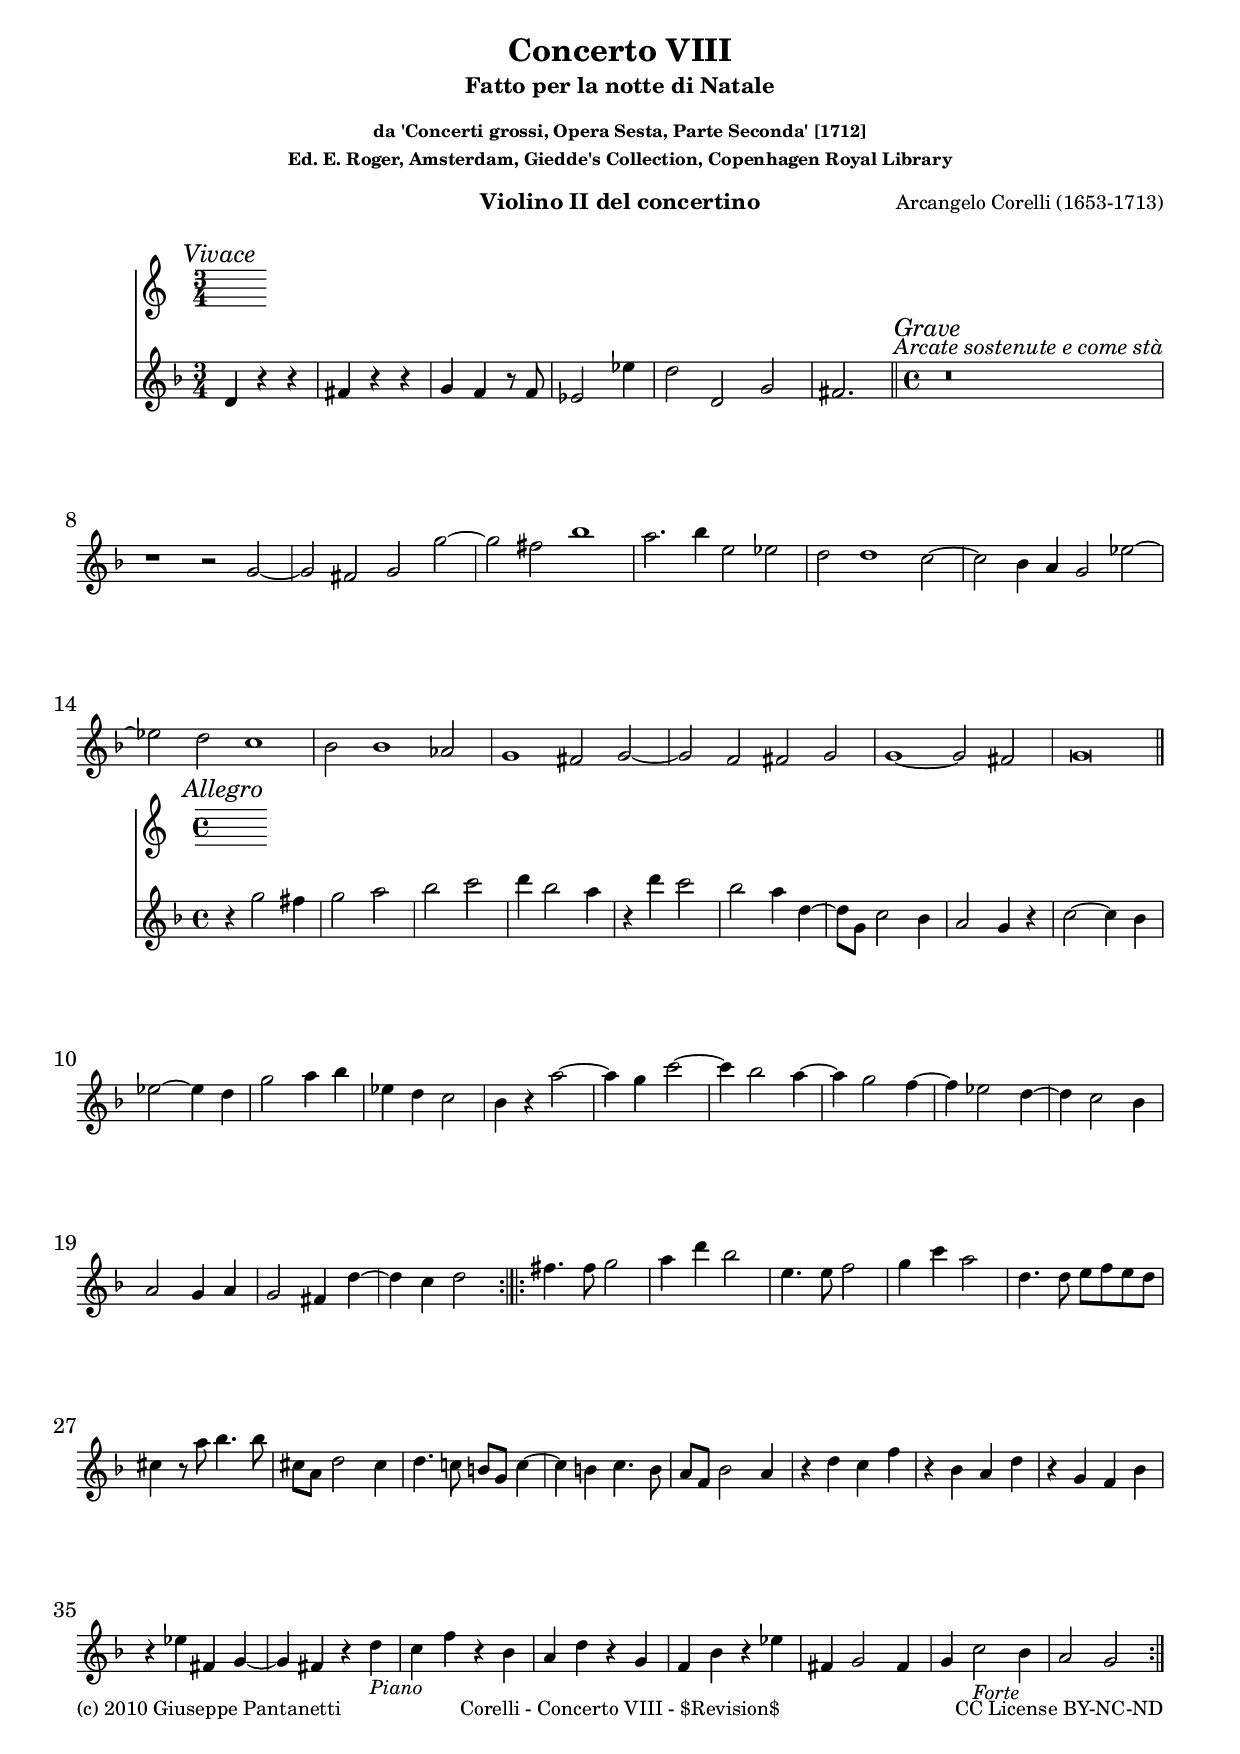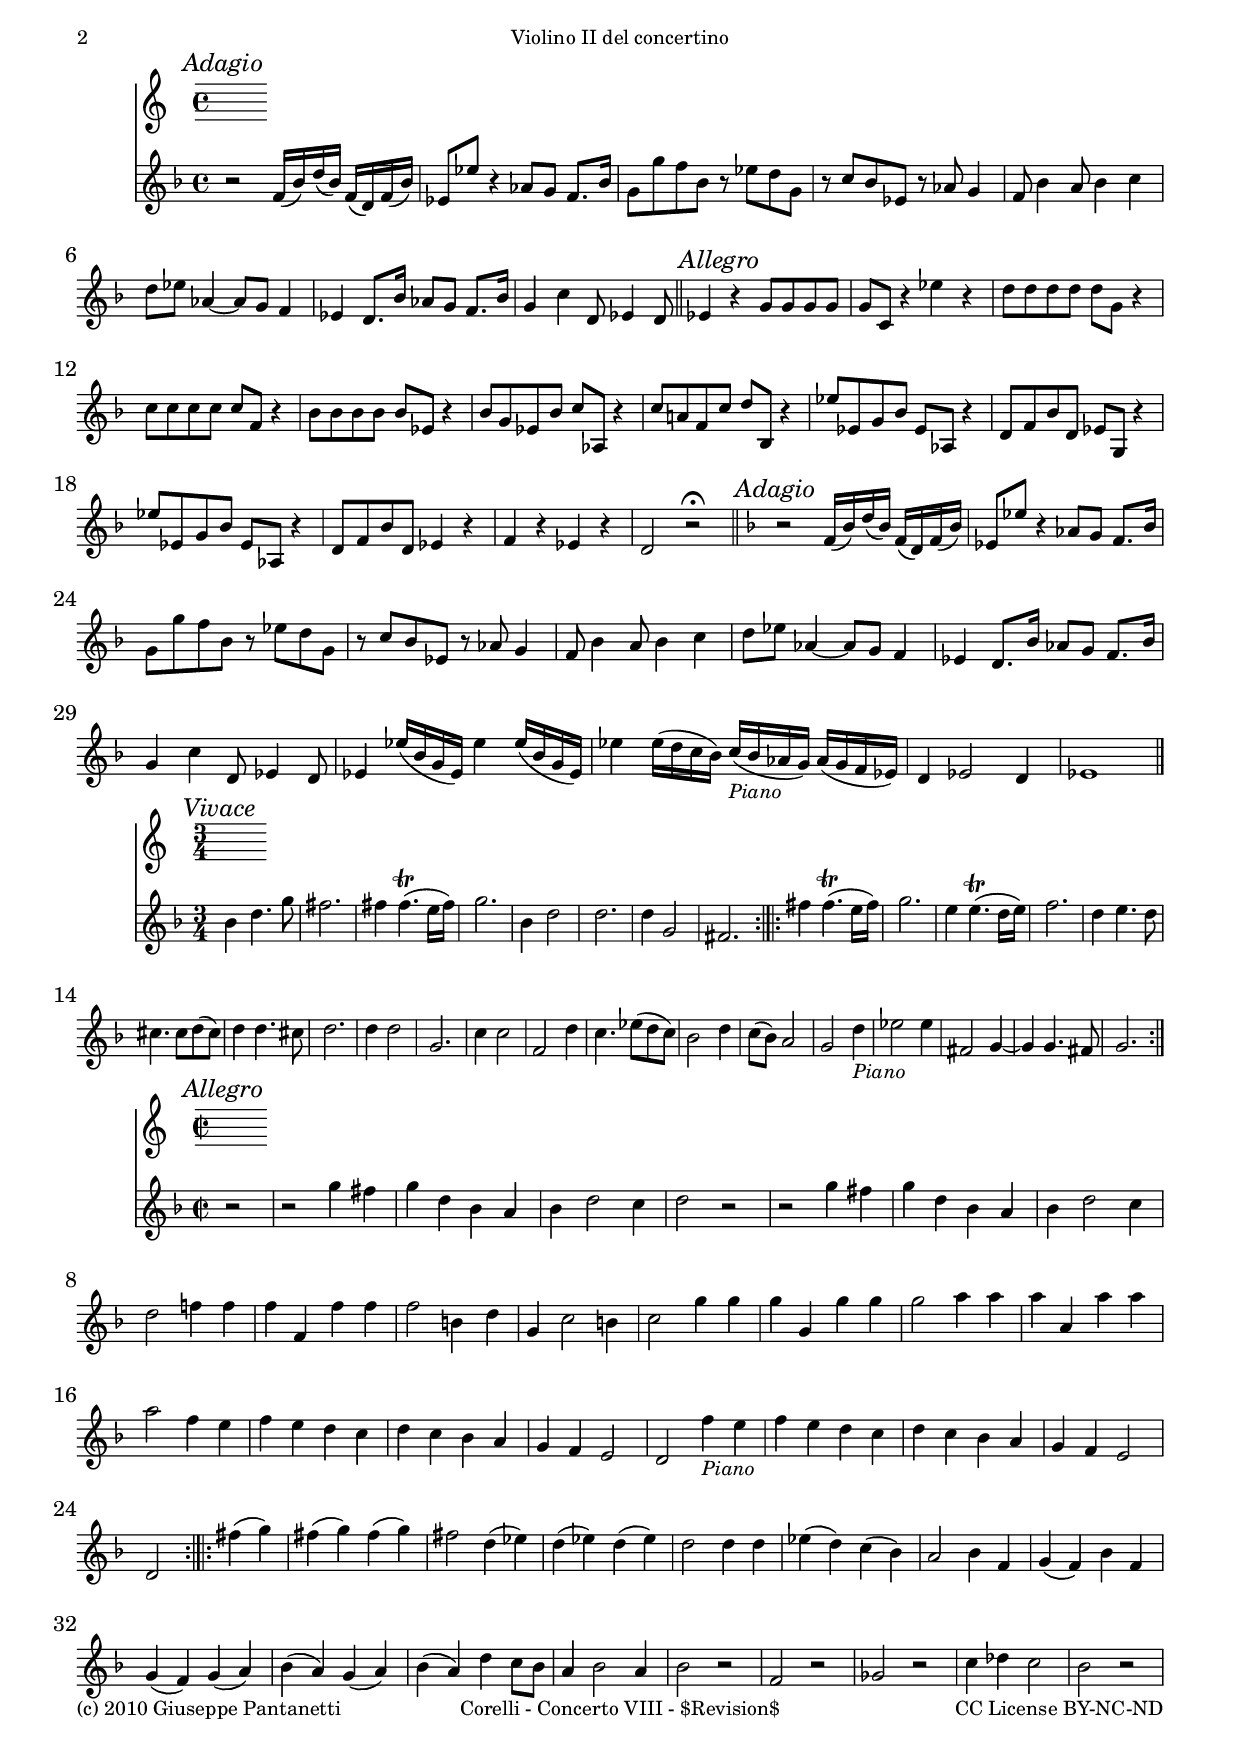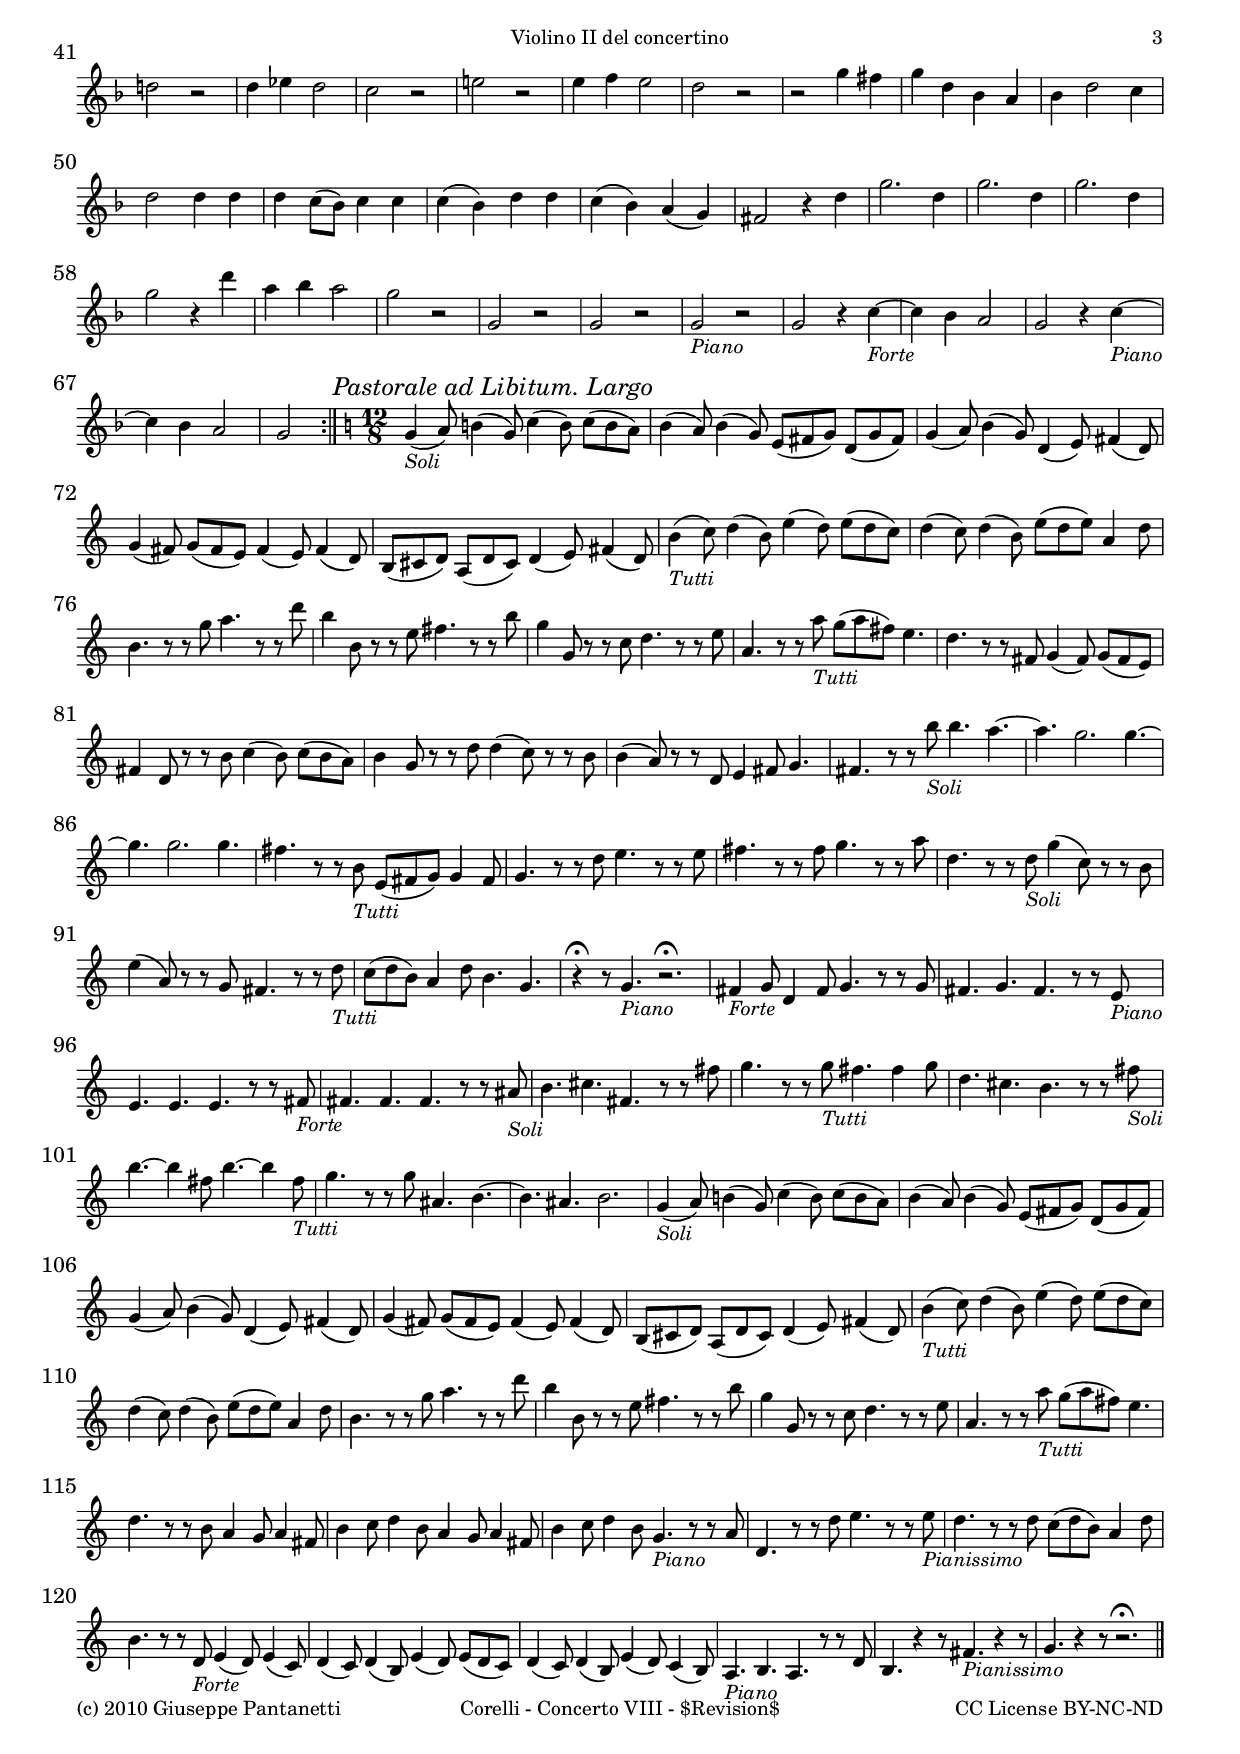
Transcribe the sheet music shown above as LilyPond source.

\include "corelli_viii_header.ly"
\include "corelli_viii_utilities.ly"
%#(set-global-staff-size 16.8)
#(set-global-staff-size 17.2)
%#(set-global-staff-size 17)

\paper  {
	auto-first-page-number = ##t
  # (define page-breaking ly:page-turn-breaking)
}

\layout {
	\context { \Score skipBars = ##t }
}

vlIIvivace = \relative c' { 
	\global
	\time 3/4
	\key d \minor
	\clef treble

	d4 r r |
	fis r r |
	g f r8 f |
	ees2 ees'4 |
	\set Score.measureLength = #(ly:make-moment 6 4)
	d2 d, g |
	\set Score.measureLength = #(ly:make-moment 3 4)
	fis2. |
}

vlIIgrave = \relative c'' { 
	\global
	\clef treble
	\time 4/4
	\set Score.measureLength = #(ly:make-moment 4 2)

	r\breve |
	r1 r2 g2~ |
	g2 fis g g'~ |
	g fis bes1 |
	a2. bes4 e,2 ees |
	d2 d1 c2~ |
	c2 bes4 a g2 ees'2~ | 
	
	ees2 d c1 |
	bes2 bes1 aes2 |
	g1 fis2 g2~ |
	g f fis g |
	g1~ g2 fis |
	g\breve | \bar "|."
}

vlIIallegro = \relative c'' { 
	\global
	\clef treble
	\key d \minor
	\time 4/4
	\set Score.measureLength = #(ly:make-moment 4 4)
	
	r4 g'2 fis4 |
	g2 a |
	bes c |
	d4 bes2 a4 |
	r4 d c2 |
	bes a4 d,~ |
	d8 g, c2 bes4 |
	a2 g4 r |
	c2~ c4 bes |
	ees2~ ees4 d |

	g2 a4 bes |
	ees, d c2 |
	bes4 r4 a'2~ |
	a4 g c2~ |
	c4 bes2 a4~ |
	a4 g2 f4~ |
	f ees2 d4~ |
	d c2 bes4 |
	a2 g4 a |
	g2 fis4 d'~ |

	d c d2 \bar ":|.|:"
	fis4. fis8 g2 |
	a4 d bes2 |
	e,4. e8 f2 |
	g4 c a2 |
	d,4. d8 e f e d |
	cis4 r8 a' bes4. bes8 |
	
	cis,8 a d2 cis4 |
	d4. c!8 b g c4~|
	c b c4. b8 |
	a f bes2 a4 |
	r4 d c f |
	r bes, a d |
	r g, f bes |

	r ees fis, g~ |
	g fis r d'_\piano |
	c f r bes,|
	a d r g,|
	f bes r ees|
	fis, g2 fis4|
	g c2_\forte bes4|
	a2 g2 \bar ":|"
}

vlIIadagio = \relative c' { 
	\global
	\key d \minor

	r2 f16( bes) d( bes) f( d) f( bes) |
	ees,8 ees' r4 aes,8 g f8. bes16 |
	g8 g' f bes, r ees d g, |
	r c bes ees, r aes g4 |
	f8 bes4 a8 bes4 c |
	d8 ees aes,4~ aes8 g f4 |
	ees d8. bes'16 aes8 g f8. bes16 |
	g4 c d,8 ees4 d8 |
}

vlIIallegroII = \relative c' { 
	\global

	ees4 r g8 g g g |
	g c, r4 ees' r |
	
	d8 d d d d g, r4 |
	c8 c c c c f, r4|
	bes8 bes bes bes bes ees, r4|
	bes'8 g ees bes' c aes, r4|
	c'8 a! f c' d bes, r4|

	ees'8 ees, g bes ees, aes, r4|
	d8 f bes d, ees g, r4|
	ees''8 ees, g bes ees, aes, r4|
	d8 f bes d, ees4 r |

	f r ees r |
	d2 r\fermata |
}

vlIIadagioII = {
	\vlIIadagio 
	\relative c' { ees4 \repeat unfold 2 {ees'16( bes g ees) ees'4} 
	ees16( d c bes) c(_\piano bes aes g) aes( g f ees) |
	d4 ees2 d4 |
	ees1 | } \bar "|."
}

vlIIvivaceII = \relative c'' { 
	\global
	\key d \minor
	\time 3/4

	bes 4 d4. g8 |
	fis2. |
	<<{fis4 fis4. e16 fis16} {\vivtrill}>>|
	g2. |
	bes,4 d2 |
	d2. |
	d4 g,2 |
	fis2. | \bar ":|.|:"
	<<{fis'4 fis4. e16 fis16} {\vivtrill}>>|
	g2. |

	<<{e4 e4. d16 e16} {\vivtrill}>>|
	f2. |
	d4 e4. d8|
	cis4. cis8 d( cis)|
	d4 d4. cis8|
	d2.|
	d4 d2|
	g,2.|
	c4 c2|
	f,2 d'4|
	c4. ees8( d c)|
	
	bes2 d4|
	c8( bes) a2|
	g d'4_\piano|
	ees2 ees4|
	fis,2 g4~|
	g g4. fis8|
	g2. | \bar ":|.|:"
}

vlIIallegroIII = \relative c'' {
	\global
	\key d \minor
	\time 2/2

	\partial 4*2 \repeat unfold 2 { r2 |
	r2 g'4 fis |
	g d bes a |
	bes d2 c4 |
	d2 } f!4 f |
	f f, f' f |
	f2 b,4 d |
	g, c2 b4 |
	c2 g'4 g |
	g g, g' g |

	g2 a4 a |
	a a, a' a |
	a2 
	<<{\repeat unfold 2 {f4 e | f e d c | d c bes a | g f e2 | d2}}{s2 | s1*3 | s2 s2_\piano | s1*3 | s2}>>
	\bar ":|.|:"

	\repeat unfold 3 {fis'4( g) } |
	fis2 \repeat unfold 3 {d4( ees)} |
	d2 d4 d |
	ees(  d) c( bes) |
	a2 \repeat unfold 2 {bes4 f g( f) } 
	
	\repeat unfold 2 {g4( a) bes( a)} d c8 bes |
	a4 bes2 a4 |
	bes2 r|
	f r|
	ges r|
	c4 des c2|
	bes r|
	d! r|
	d4 ees d2|

	c r|
	e! r|
	e4 f e2|
	d r|
	r g4 fis|
	g d bes a|
	bes d2 c4|
	d2 d4 d|
	d c8( bes) c4 c|
	c( bes) d d |
	c( bes) a( g)|
	fis2 r4 \repeat unfold 3 { d'4 g2. } d4 |
	g2 r4 d'4 |
	a bes a2 |
	g2 r | << \repeat unfold 3 {g,2 r} {\repeat unfold 2 {s1} s2_\piano r }>>
	<< {\repeat unfold 2 {g2 r4 c4~ | c bes a2 |}} {s2 s4 s4_\forte s1 s2 s4 s4_\piano s1} >>

	\set Score.measureLength = #(ly:make-moment 2 4)
        g2 \bar ":|" 
}

vlIIpastoralepiece = \relative c'' {
	g4(_\soli a8) b!4( g8) c4( b8) c8( b a) |
	b4( a8) b4( g8) e( fis g) d( g fis) |
	
	g4( a8) b4( g8) d4( e8) fis4( d8)
	g4( fis8) g( fis e) fis4( e8) fis4( d8) |
	b( cis d) a( d cis) d4( e8) fis4( d8) |
	b'4(_\tutti c8) d4( b8) e4( d8) e8( d c) |

	d4( c8) d4( b8) e( d e) a,4 d8 |
	b4. r8 r g' a4. r8 r d |
	b4 b,8 r r e fis4. r8 r b |
	g4 g,8 r r c d4. r8 r e|

	a,4. r8 r a'_\tutti g( a fis) e4.|
}

vlIIpastorale = \relative c'' {
	\global
	\key c \major
	\time 12/8

	\vlIIpastoralepiece
	
	d4. r8 r fis, g4( fis8) g( fis e) |
	fis4 d8 r r b' c4( b8) c( b a) |
	b4 g8 r r d' d4( c8) r r b8|

	b4( a8) r r d, e4 fis8 g4.|
	fis4. r8 r b'_\soli b4. a~|
	a g2. g4.~|
	g g2. g4.|
	fis4. r8 r b,_\tutti e,8( fis g) g4 fis8|

	g4. r8 r d' e4. r8 r e |
	fis4. r8 r fis g4. r8 r a|
	d,4. r8 r d_\soli g4( c,8) r r b|
	e4( a,8) r r g fis4. r8 r d'_\tutti|
	c( d b) a4 d8 b4. g|

	r4^\fermata r8 g4._\piano r2.^\fermata |
	fis4_\forte g8 d4 fis8 g4. r8 r g |

	fis4. g fis r8 r e_\piano |
	e4. e e r8 r fis_\forte |
	fis4. fis fis r8 r ais_\soli |
	b4. cis fis, r8 r fis'|

	g4. r8 r g8_\tutti fis4. fis4 g8 |
	d4. cis b r8 r fis'8_\soli |
	b4.~ b4 fis8 b4.~ b4 fis8_\tutti |
	g4. r8 r g ais,4. b~ |
	b ais b2. | 	

	\vlIIpastoralepiece
	d4. r8 r b a4 g8 a4 fis8|
	b4 c8 d4 b8 a4 g8 a4 fis8|
	b4 c8 d4 b8 g4._\piano r8 r a |
	d,4. r8 r d'8 e4. r8 r e8_\pianissimo |
	d4. r8 r d c( d b) a4 d8 |
	b4. r8 r d,_\forte e4( d8) e4( c8)|
	
	d4( c8) d4( b8) e4( d8) e( d c)|
	d4( c8) d4( b8) e4( d8) c4( b8)|
	a4._\piano b a r8 r d |
	b4. r4 r8 fis'4._\pianissimo r4 r8 |
	g4. r4 r8 r2.^\fermata | \bar "|."
}


\header { instrument = "Violino II del concertino" }

\book {
	\score { { \new Staff \with { \consists "Page_turn_engraver" } \compressFullBarRests
		\vivace \vlIIvivace \bar "||"
		\grave  \vlIIgrave 
	} }
	\score { { \new Staff \with { \consists "Page_turn_engraver" } \compressFullBarRests
		\allegro \vlIIallegro
	} }
	\score { { \new Staff \with { \consists "Page_turn_engraver" } \compressFullBarRests
		\adagio \vlIIadagio \bar "||"
		\allegro \vlIIallegroII \bar "||"
		\adagio \vlIIadagioII
	} }
	\score { { \new Staff \with { \consists "Page_turn_engraver" } \compressFullBarRests
		\vivace \vlIIvivaceII
	} }
	\score { { \new Staff \with { \consists "Page_turn_engraver" } \compressFullBarRests
		\allegro \vlIIallegroIII 
		\pastorale \vlIIpastorale 
	} }
}


